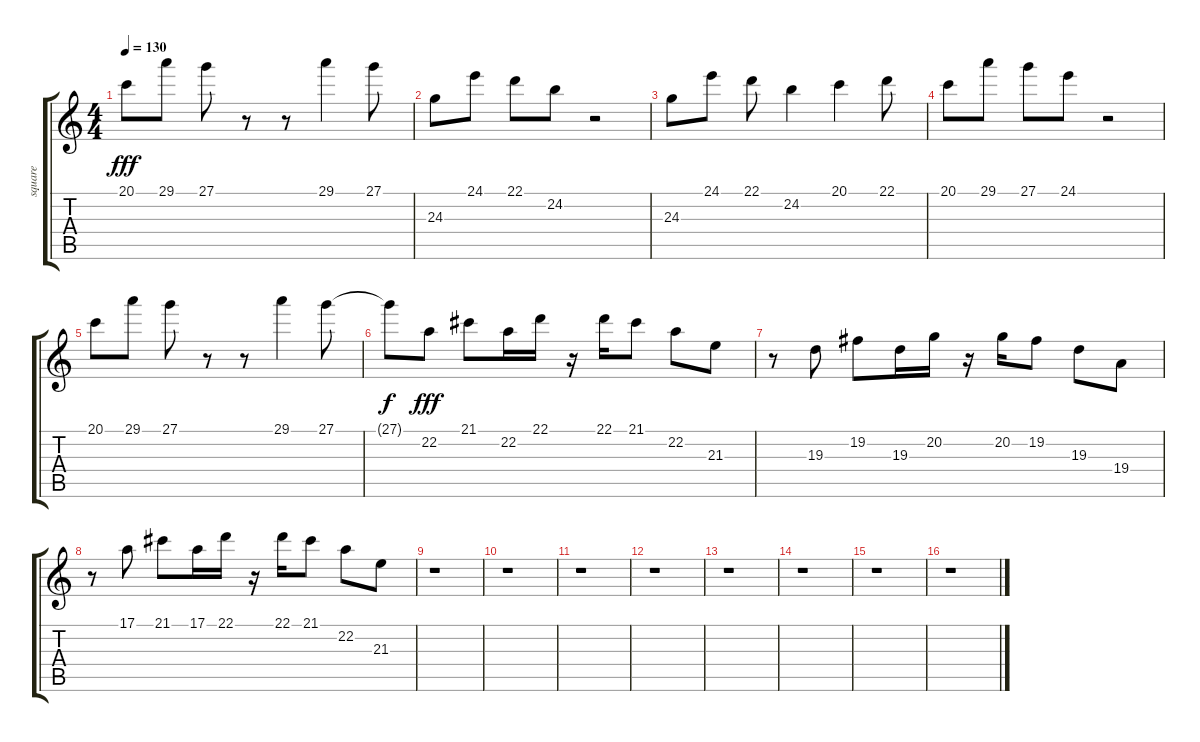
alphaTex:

\track ("square" "square") {instrument lead1square}
\staff {score tabs}
\tuning (E4 B3 G3 D3 A2 E2) {hide}
\ts (4 4)
\tempo 130
\clef g2
\ks c
20.1.8{dy fff} 29.1.8 27.1.8 r.8 r.8 29.1.4 27.1.8 |
24.3.8 24.1.8 22.1.8 24.2.8 r.2 |
24.3.8 24.1.8 22.1.8 24.2.4 20.1.4 22.1.8 |
20.1.8 29.1.8 27.1.8 24.1.8 r.2 |
20.1.8 29.1.8 27.1.8 r.8 r.8 29.1.4 27.1.8 |
27.1{t}.8{dy f} 22.2.8{dy fff} 21.1.8 22.2.16 22.1.16 r.16 22.1.16 21.1.8 22.2.8 21.3.8 |
r.8 19.3.8 19.2.8 19.3.16 20.2.16 r.16 20.2.16 19.2.8 19.3.8 19.4.8 |
r.8 17.1.8 21.1.8 17.1.16 22.1.16 r.16 22.1.16 21.1.8 22.2.8 21.3.8 |
r.1 |
r.1 |
r.1 |
r.1 |
r.1 |
r.1 |
r.1 |
r.1
